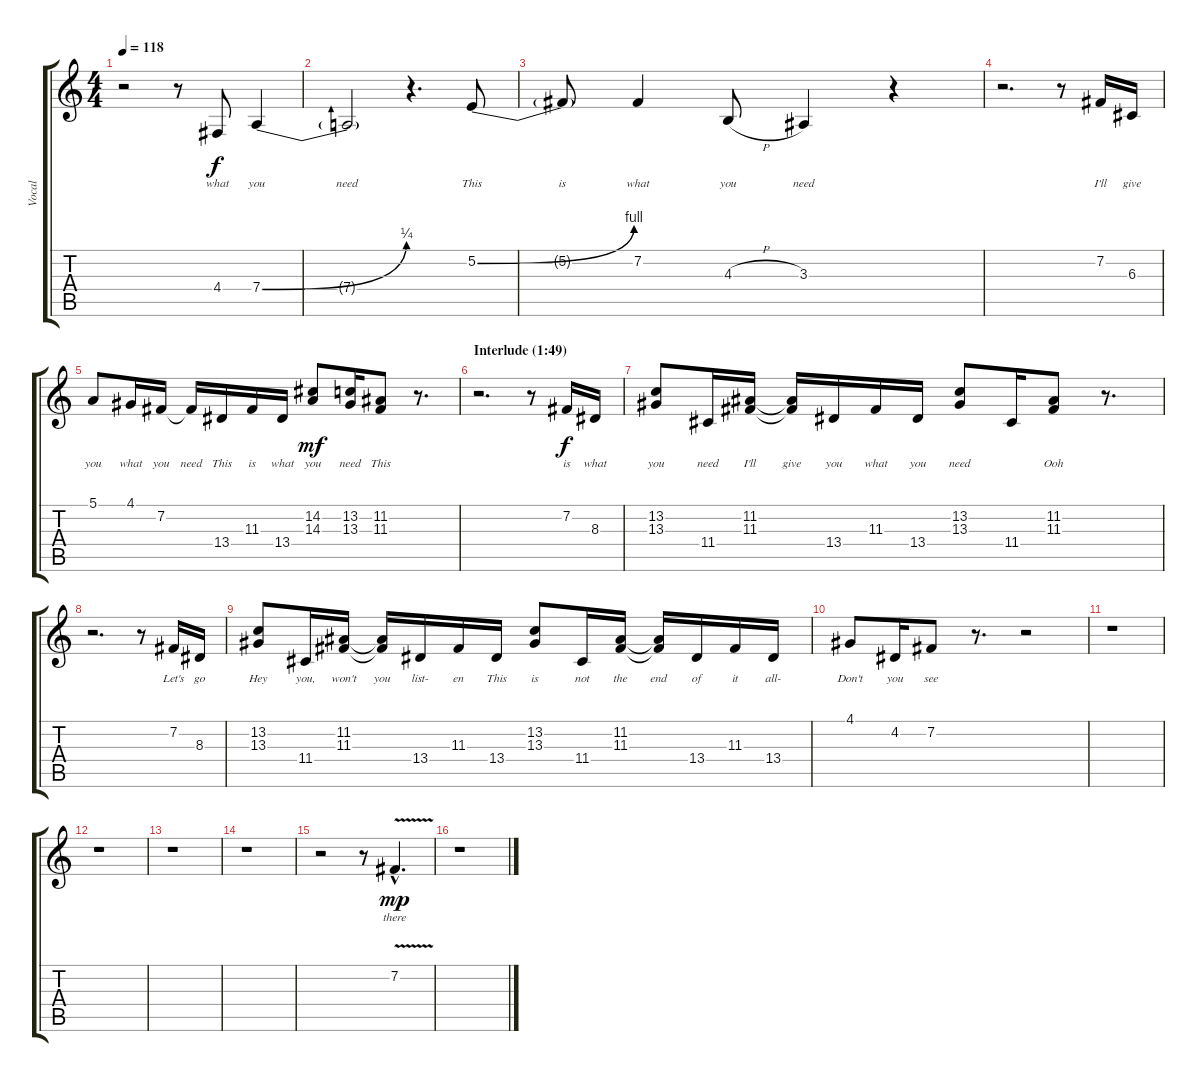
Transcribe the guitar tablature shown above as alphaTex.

\track ("Vocal" "Vocal") {instrument clarinet}
\staff {score tabs}
\tuning (E4 B3 G3 D3 A2 E2) {hide}
\ts (4 4)
\tempo 118
\clef g2
\ks c
r.2{dy f} r.8 4.4.8{lyrics (0 "what") lyrics (1 "") lyrics (2 "") lyrics (3 "") lyrics (4 "")} 7.4{be (bend 0 0 60 1)}.4{lyrics (0 "you") lyrics (1 "") lyrics (2 "") lyrics (3 "") lyrics (4 "")} |
7.4{t}.2{lyrics (0 "need") lyrics (1 "") lyrics (2 "") lyrics (3 "") lyrics (4 "")} r.4{d} 5.2{be (bend 0 0 60 4)}.8{lyrics (0 "This") lyrics (1 "") lyrics (2 "") lyrics (3 "") lyrics (4 "")} |
5.2{t}.8{lyrics (0 "is") lyrics (1 "") lyrics (2 "") lyrics (3 "") lyrics (4 "")} 7.2.4{lyrics (0 "what") lyrics (1 "") lyrics (2 "") lyrics (3 "") lyrics (4 "")} 4.3{h}.8{lyrics (0 "you") lyrics (1 "") lyrics (2 "") lyrics (3 "") lyrics (4 "")} 3.3.4{lyrics (0 "need") lyrics (1 "") lyrics (2 "") lyrics (3 "") lyrics (4 "")} r.4 |
r.2{d} r.8 7.2.16{lyrics (0 "I'll") lyrics (1 "") lyrics (2 "") lyrics (3 "") lyrics (4 "")} 6.3.16{lyrics (0 "give") lyrics (1 "") lyrics (2 "") lyrics (3 "") lyrics (4 "")} |
5.1.8{lyrics (0 "you") lyrics (1 "") lyrics (2 "") lyrics (3 "") lyrics (4 "")} 4.1.16{lyrics (0 "what") lyrics (1 "") lyrics (2 "") lyrics (3 "") lyrics (4 "")} 7.2.16{lyrics (0 "you") lyrics (1 "") lyrics (2 "") lyrics (3 "") lyrics (4 "")} 7.2{t}.16{lyrics (0 "need") lyrics (1 "") lyrics (2 "") lyrics (3 "") lyrics (4 "")} 13.4.16{lyrics (0 "This") lyrics (1 "") lyrics (2 "") lyrics (3 "") lyrics (4 "")} 11.3.16{lyrics (0 "is") lyrics (1 "") lyrics (2 "") lyrics (3 "") lyrics (4 "")} 13.4.16{lyrics (0 "what") lyrics (1 "") lyrics (2 "") lyrics (3 "") lyrics (4 "")} (14.2 14.3).8{lyrics (0 "you") lyrics (1 "") lyrics (2 "") lyrics (3 "") lyrics (4 "") dy mf} (13.2 13.3).16{lyrics (0 "need") lyrics (1 "") lyrics (2 "") lyrics (3 "") lyrics (4 "")} (11.2 11.3).8{lyrics (0 "This") lyrics (1 "") lyrics (2 "") lyrics (3 "") lyrics (4 "")} r.8{d} |
\section ("" "Interlude (1:49)")
r.2{d} r.8 7.2.16{lyrics (0 "is") lyrics (1 "") lyrics (2 "") lyrics (3 "") lyrics (4 "") dy f volume 8 balance 12} 8.3.16{lyrics (0 "what") lyrics (1 "") lyrics (2 "") lyrics (3 "") lyrics (4 "")} |
(13.2 13.3).8{lyrics (0 "you") lyrics (1 "") lyrics (2 "") lyrics (3 "") lyrics (4 "")} 11.4.16{lyrics (0 "need") lyrics (1 "") lyrics (2 "") lyrics (3 "") lyrics (4 "")} (11.2 11.3).16{lyrics (0 "I'll") lyrics (1 "") lyrics (2 "") lyrics (3 "") lyrics (4 "")} (11.2{t} 11.3{t}).16{lyrics (0 "give") lyrics (1 "") lyrics (2 "") lyrics (3 "") lyrics (4 "")} 13.4.16{lyrics (0 "you") lyrics (1 "") lyrics (2 "") lyrics (3 "") lyrics (4 "")} 11.3.16{lyrics (0 "what") lyrics (1 "") lyrics (2 "") lyrics (3 "") lyrics (4 "")} 13.4.16{lyrics (0 "you") lyrics (1 "") lyrics (2 "") lyrics (3 "") lyrics (4 "")} (13.2 13.3).8{lyrics (0 "need") lyrics (1 "") lyrics (2 "") lyrics (3 "") lyrics (4 "")} 11.4.16{lyrics (0 "") lyrics (1 "") lyrics (2 "") lyrics (3 "") lyrics (4 "")} (11.2 11.3).8{lyrics (0 "Ooh") lyrics (1 "") lyrics (2 "") lyrics (3 "") lyrics (4 "")} r.8{d} |
r.2{d} r.8 7.2.16{lyrics (0 "Let's") lyrics (1 "") lyrics (2 "") lyrics (3 "") lyrics (4 "") volume 8 balance 12} 8.3.16{lyrics (0 "go") lyrics (1 "") lyrics (2 "") lyrics (3 "") lyrics (4 "")} |
(13.2 13.3).8{lyrics (0 "Hey") lyrics (1 "") lyrics (2 "") lyrics (3 "") lyrics (4 "")} 11.4.16{lyrics (0 "you,") lyrics (1 "") lyrics (2 "") lyrics (3 "") lyrics (4 "")} (11.2 11.3).16{lyrics (0 "won't") lyrics (1 "") lyrics (2 "") lyrics (3 "") lyrics (4 "")} (11.2{t} 11.3{t}).16{lyrics (0 "you") lyrics (1 "") lyrics (2 "") lyrics (3 "") lyrics (4 "")} 13.4.16{lyrics (0 "list-") lyrics (1 "") lyrics (2 "") lyrics (3 "") lyrics (4 "")} 11.3.16{lyrics (0 "en") lyrics (1 "") lyrics (2 "") lyrics (3 "") lyrics (4 "")} 13.4.16{lyrics (0 "This") lyrics (1 "") lyrics (2 "") lyrics (3 "") lyrics (4 "")} (13.2 13.3).8{lyrics (0 "is") lyrics (1 "") lyrics (2 "") lyrics (3 "") lyrics (4 "")} 11.4.16{lyrics (0 "not") lyrics (1 "") lyrics (2 "") lyrics (3 "") lyrics (4 "")} (11.2 11.3).16{lyrics (0 "the") lyrics (1 "") lyrics (2 "") lyrics (3 "") lyrics (4 "")} (11.2{t} 11.3{t}).16{lyrics (0 "end") lyrics (1 "") lyrics (2 "") lyrics (3 "") lyrics (4 "")} 13.4.16{lyrics (0 "of") lyrics (1 "") lyrics (2 "") lyrics (3 "") lyrics (4 "")} 11.3.16{lyrics (0 "it") lyrics (1 "") lyrics (2 "") lyrics (3 "") lyrics (4 "")} 13.4.16{lyrics (0 "all-") lyrics (1 "") lyrics (2 "") lyrics (3 "") lyrics (4 "")} |
4.1.8{lyrics (0 "Don't") lyrics (1 "") lyrics (2 "") lyrics (3 "") lyrics (4 "")} 4.2.16{lyrics (0 "you") lyrics (1 "") lyrics (2 "") lyrics (3 "") lyrics (4 "")} 7.2.8{lyrics (0 "see") lyrics (1 "") lyrics (2 "") lyrics (3 "") lyrics (4 "")} r.8{d} r.2 |
r.1 |
r.1 |
r.1 |
r.1 |
r.2 r.8 7.2{v hac}.4{d lyrics (0 "there") lyrics (1 "") lyrics (2 "") lyrics (3 "") lyrics (4 "") dy mp} |
r.1
